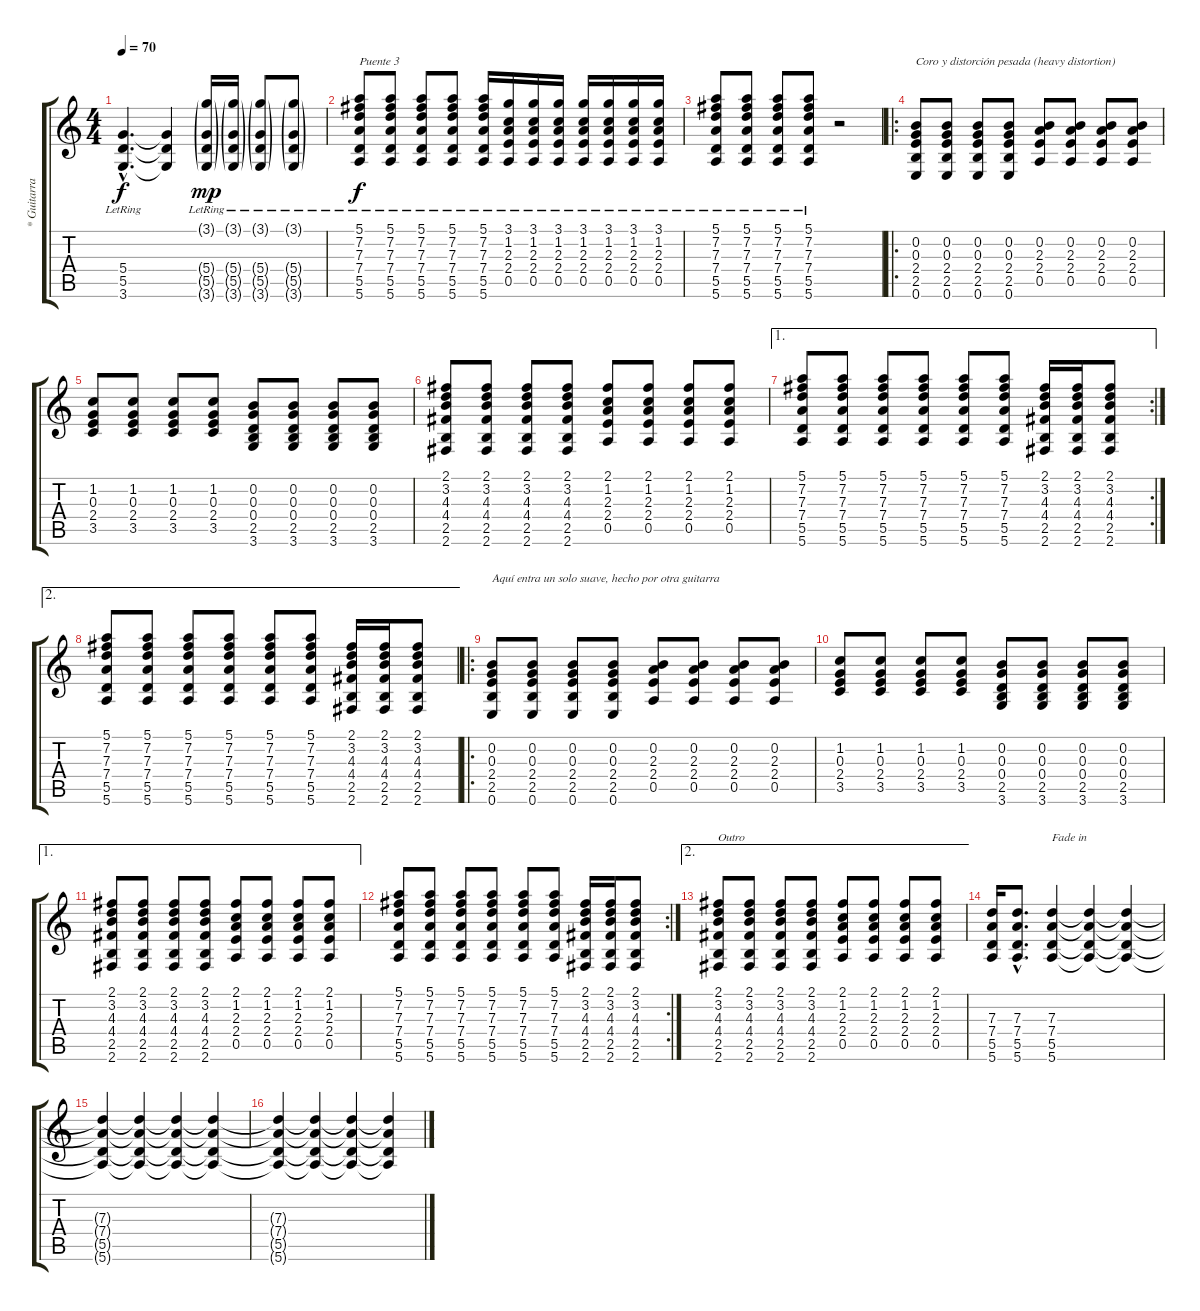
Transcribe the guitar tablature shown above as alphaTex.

\track ("* Guitarra (Claudio Valenzuela)" "* Guitarra") {instrument electricguitarjazz}
\staff {score tabs}
\tuning (E4 B3 G3 D3 A2 E2) {hide}
\ts (4 4)
\tempo 70
\clef g2
\ks c
(5.4{hac lr} 5.5{hac lr} 3.6{hac lr}).4{d dy f} (5.4{t} 5.5{t} 3.6{t}).4 (3.1{g lr} 5.4{g lr} 5.5{g lr} 3.6{g lr}).16{dy mp} (3.1{g lr} 5.4{g lr} 5.5{g lr} 3.6{g lr}).16 (3.1{g lr} 5.4{g lr} 5.5{g lr} 3.6{g lr}).8 (3.1{g lr} 5.4{g lr} 5.5{g lr} 3.6{g lr}).8 |
(5.1{lr} 7.2{lr} 7.3{lr} 7.4{lr} 5.5{lr} 5.6{lr}).8{txt "Puente 3" dy f} (5.1{lr} 7.2{lr} 7.3{lr} 7.4{lr} 5.5{lr} 5.6{lr}).8 (5.1{lr} 7.2{lr} 7.3{lr} 7.4{lr} 5.5{lr} 5.6{lr}).8 (5.1{lr} 7.2{lr} 7.3{lr} 7.4{lr} 5.5{lr} 5.6{lr}).8 (5.1{lr} 7.2{lr} 7.3{lr} 7.4{lr} 5.5{lr} 5.6{lr}).16 (3.1{lr} 1.2{lr} 2.3{lr} 2.4{lr} 0.5{lr}).16 (3.1{lr} 1.2{lr} 2.3{lr} 2.4{lr} 0.5{lr}).16 (3.1{lr} 1.2{lr} 2.3{lr} 2.4{lr} 0.5{lr}).16 (3.1{lr} 1.2{lr} 2.3{lr} 2.4{lr} 0.5{lr}).16 (3.1{lr} 1.2{lr} 2.3{lr} 2.4{lr} 0.5{lr}).16 (3.1{lr} 1.2{lr} 2.3{lr} 2.4{lr} 0.5{lr}).16 (3.1{lr} 1.2{lr} 2.3{lr} 2.4{lr} 0.5{lr}).16 |
(5.1{lr} 7.2{lr} 7.3{lr} 7.4{lr} 5.5{lr} 5.6{lr}).8 (5.1{lr} 7.2{lr} 7.3{lr} 7.4{lr} 5.5{lr} 5.6{lr}).8 (5.1{lr} 7.2{lr} 7.3{lr} 7.4{lr} 5.5{lr} 5.6{lr}).8 (5.1{lr} 7.2{lr} 7.3{lr} 7.4{lr} 5.5{lr} 5.6{lr}).8 r.2 |
\ro
(0.2 0.3 2.4 2.5 0.6).8{txt "Coro y distorción pesada (heavy distortion)" instrument distortionguitar} (0.2 0.3 2.4 2.5 0.6).8 (0.2 0.3 2.4 2.5 0.6).8 (0.2 0.3 2.4 2.5 0.6).8 (0.2 2.3 2.4 0.5).8 (0.2 2.3 2.4 0.5).8 (0.2 2.3 2.4 0.5).8 (0.2 2.3 2.4 0.5).8 |
(1.2 0.3 2.4 3.5).8 (1.2 0.3 2.4 3.5).8 (1.2 0.3 2.4 3.5).8 (1.2 0.3 2.4 3.5).8 (0.2 0.3 0.4 2.5 3.6).8 (0.2 0.3 0.4 2.5 3.6).8 (0.2 0.3 0.4 2.5 3.6).8 (0.2 0.3 0.4 2.5 3.6).8 |
(2.1 3.2 4.3 4.4 2.5 2.6).8 (2.1 3.2 4.3 4.4 2.5 2.6).8 (2.1 3.2 4.3 4.4 2.5 2.6).8 (2.1 3.2 4.3 4.4 2.5 2.6).8 (2.1 1.2 2.3 2.4 0.5).8 (2.1 1.2 2.3 2.4 0.5).8 (2.1 1.2 2.3 2.4 0.5).8 (2.1 1.2 2.3 2.4 0.5).8 |
\ae 1
\rc 2
(5.1 7.2 7.3 7.4 5.5 5.6).8 (5.1 7.2 7.3 7.4 5.5 5.6).8 (5.1 7.2 7.3 7.4 5.5 5.6).8 (5.1 7.2 7.3 7.4 5.5 5.6).8 (5.1 7.2 7.3 7.4 5.5 5.6).8 (5.1 7.2 7.3 7.4 5.5 5.6).8 (2.1 3.2 4.3 4.4 2.5 2.6).16 (2.1 3.2 4.3 4.4 2.5 2.6).16 (2.1 3.2 4.3 4.4 2.5 2.6).8 |
\ae 2
(5.1 7.2 7.3 7.4 5.5 5.6).8 (5.1 7.2 7.3 7.4 5.5 5.6).8 (5.1 7.2 7.3 7.4 5.5 5.6).8 (5.1 7.2 7.3 7.4 5.5 5.6).8 (5.1 7.2 7.3 7.4 5.5 5.6).8 (5.1 7.2 7.3 7.4 5.5 5.6).8 (2.1 3.2 4.3 4.4 2.5 2.6).16 (2.1 3.2 4.3 4.4 2.5 2.6).16 (2.1 3.2 4.3 4.4 2.5 2.6).8 |
\ro
(0.2 0.3 2.4 2.5 0.6).8{txt "Aquí entra un solo suave, hecho por otra guitarra"} (0.2 0.3 2.4 2.5 0.6).8 (0.2 0.3 2.4 2.5 0.6).8 (0.2 0.3 2.4 2.5 0.6).8 (0.2 2.3 2.4 0.5).8 (0.2 2.3 2.4 0.5).8 (0.2 2.3 2.4 0.5).8 (0.2 2.3 2.4 0.5).8 |
(1.2 0.3 2.4 3.5).8 (1.2 0.3 2.4 3.5).8 (1.2 0.3 2.4 3.5).8 (1.2 0.3 2.4 3.5).8 (0.2 0.3 0.4 2.5 3.6).8 (0.2 0.3 0.4 2.5 3.6).8 (0.2 0.3 0.4 2.5 3.6).8 (0.2 0.3 0.4 2.5 3.6).8 |
\ae 1
(2.1 3.2 4.3 4.4 2.5 2.6).8 (2.1 3.2 4.3 4.4 2.5 2.6).8 (2.1 3.2 4.3 4.4 2.5 2.6).8 (2.1 3.2 4.3 4.4 2.5 2.6).8 (2.1 1.2 2.3 2.4 0.5).8 (2.1 1.2 2.3 2.4 0.5).8 (2.1 1.2 2.3 2.4 0.5).8 (2.1 1.2 2.3 2.4 0.5).8 |
\rc 2
(5.1 7.2 7.3 7.4 5.5 5.6).8 (5.1 7.2 7.3 7.4 5.5 5.6).8 (5.1 7.2 7.3 7.4 5.5 5.6).8 (5.1 7.2 7.3 7.4 5.5 5.6).8 (5.1 7.2 7.3 7.4 5.5 5.6).8 (5.1 7.2 7.3 7.4 5.5 5.6).8 (2.1 3.2 4.3 4.4 2.5 2.6).16 (2.1 3.2 4.3 4.4 2.5 2.6).16 (2.1 3.2 4.3 4.4 2.5 2.6).8 |
\ae 2
(2.1 3.2 4.3 4.4 2.5 2.6).8{txt "Outro"} (2.1 3.2 4.3 4.4 2.5 2.6).8 (2.1 3.2 4.3 4.4 2.5 2.6).8 (2.1 3.2 4.3 4.4 2.5 2.6).8 (2.1 1.2 2.3 2.4 0.5).8 (2.1 1.2 2.3 2.4 0.5).8 (2.1 1.2 2.3 2.4 0.5).8 (2.1 1.2 2.3 2.4 0.5).8 |
(7.3 7.4 5.5 5.6).16 (7.3{hac} 7.4{hac} 5.5{hac} 5.6{hac}).8{d} (7.3 7.4 5.5 5.6).4{txt "Fade in" volume 0} (7.3{t} 7.4{t} 5.5{t} 5.6{t}).4 (7.3{t} 7.4{t} 5.5{t} 5.6{t}).4 |
(7.3{t} 7.4{t} 5.5{t} 5.6{t}).4 (7.3{t} 7.4{t} 5.5{t} 5.6{t}).4 (7.3{t} 7.4{t} 5.5{t} 5.6{t}).4 (7.3{t} 7.4{t} 5.5{t} 5.6{t}).4 |
(7.3{t} 7.4{t} 5.5{t} 5.6{t}).4 (7.3{t} 7.4{t} 5.5{t} 5.6{t}).4 (7.3{t} 7.4{t} 5.5{t} 5.6{t}).4 (7.3{t} 7.4{t} 5.5{t} 5.6{t}).4
